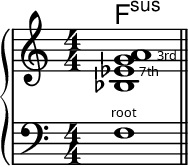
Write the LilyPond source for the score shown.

\version "2.24.4"
\language "english"
#(ly:set-option 'crop #t)
\include "include/alt.ly"
\include "include/sus.ly"
\include "include/thirds.ly"
\score {
  \midi {
    \tempo 4=120
  }
  \layout {
    \context {
      \Score
      \omit BarNumber
    }
    indent = 0\mm
  }
  \new GrandStaff <<
    \chords {
      \set chordChanges = ##t % only show chords when they change
      \set noChordSymbol = ""
      \set minorChordModifier = \markup { "-" }
      \set midiMaximumVolume = #0 % prevent named chords sounding
      \set chordNameExceptions = #susExceptions
      f1:sus7
    }
    \new Staff {
      \key c \major
      \numericTimeSignature
      \time 4/4
      \clef treble {
        \relative {
          \skip \f % spacer to set voice volume
          \set fingeringOrientations = #'(left right)
          <bf\fourth ef\seventh g\ninth a\third>1
          \bar "||"
        }
      }
    }
    \new Staff {
      \clef bass {
        \relative {
          \skip \f % spacer to set voice volume
          \set fingeringOrientations = #'(right)
          f1\root
          \bar "||"
        }
      }
    }
  >>
}
